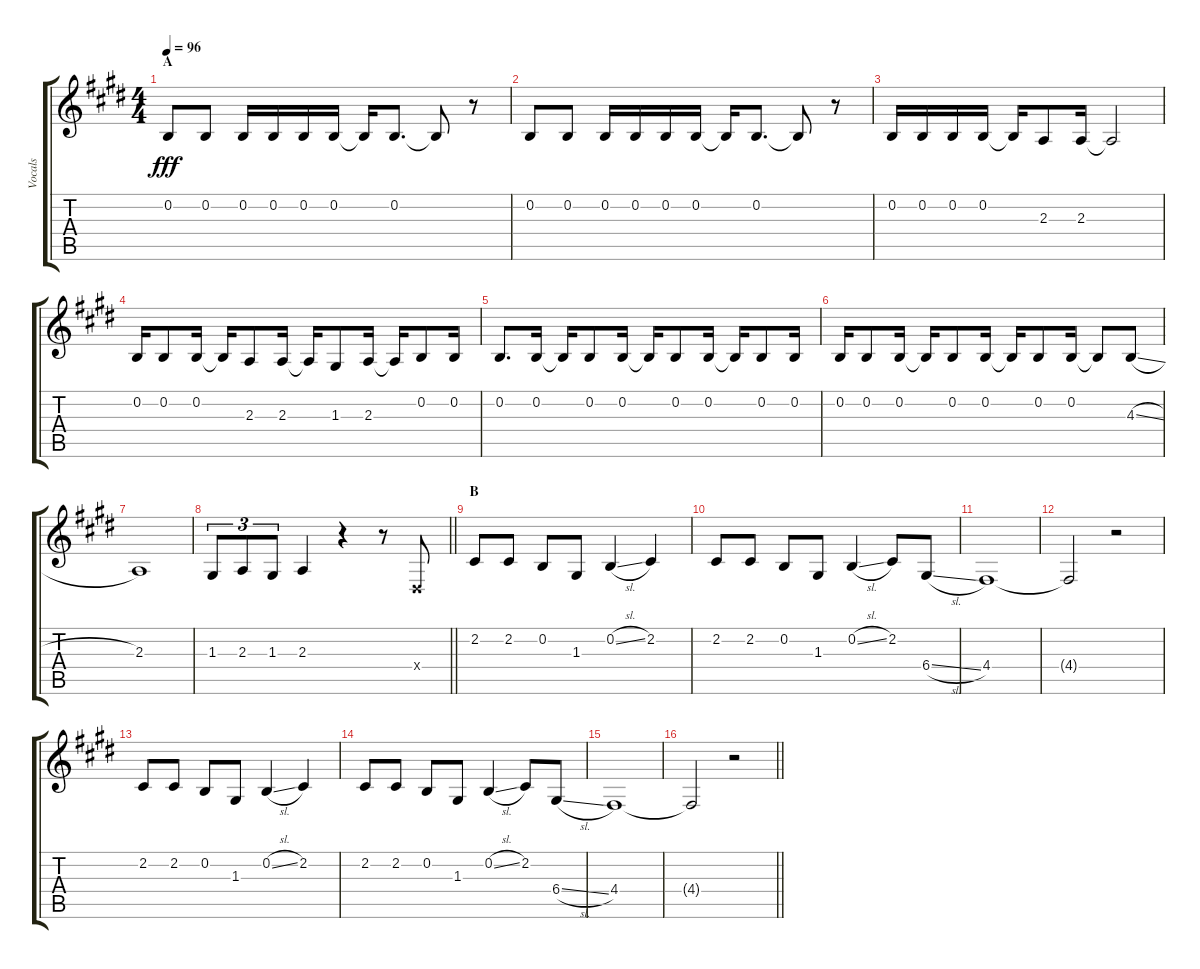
\track ("Vocals" "Vocals") {instrument voiceoohs}
\staff {score tabs}
\tuning (E4 B3 G3 D3 A2 E2) {hide}
\ts (4 4)
\section ("" "A")
\tempo 96
\clef g2
\ks e
0.2.8{dy fff} 0.2.8 0.2.16 0.2.16 0.2.16 0.2.16 0.2{t}.16 0.2.8{d} 0.2{t}.8 r.8 |
0.2.8 0.2.8 0.2.16 0.2.16 0.2.16 0.2.16 0.2{t}.16 0.2.8{d} 0.2{t}.8 r.8 |
0.2.16 0.2.16 0.2.16 0.2.16 0.2{t}.16 2.3.8 2.3.16 2.3{t}.2 |
0.2.16 0.2.8 0.2.16 0.2{t}.16 2.3.8 2.3.16 2.3{t}.16 1.3.8 2.3.16 2.3{t}.16 0.2.8 0.2.16 |
0.2.8{d} 0.2.16 0.2{t}.16 0.2.8 0.2.16 0.2{t}.16 0.2.8 0.2.16 0.2{t}.16 0.2.8 0.2.16 |
0.2.16 0.2.8 0.2.16 0.2{t}.16 0.2.8 0.2.16 0.2{t}.16 0.2.8 0.2.16 0.2{t}.8 4.3{sl}.8 |
2.3.1 |
\barLineRight lightlight
1.3.8{tu (3 2)} 2.3.8{tu (3 2)} 1.3.8{tu (3 2)} 2.3.4 r.4 r.8 1.4{x}.8 |
\section ("" "B")
2.2.8 2.2.8 0.2.8 1.3.8 0.2{sl}.4 2.2.4 |
2.2.8 2.2.8 0.2.8 1.3.8 0.2{sl}.4 2.2.8 6.4{sl}.8 |
4.4.1 |
4.4{t}.2 r.2 |
2.2.8 2.2.8 0.2.8 1.3.8 0.2{sl}.4 2.2.4 |
2.2.8 2.2.8 0.2.8 1.3.8 0.2{sl}.4 2.2.8 6.4{sl}.8 |
4.4.1 |
\barLineRight lightlight
4.4{t}.2 r.2
